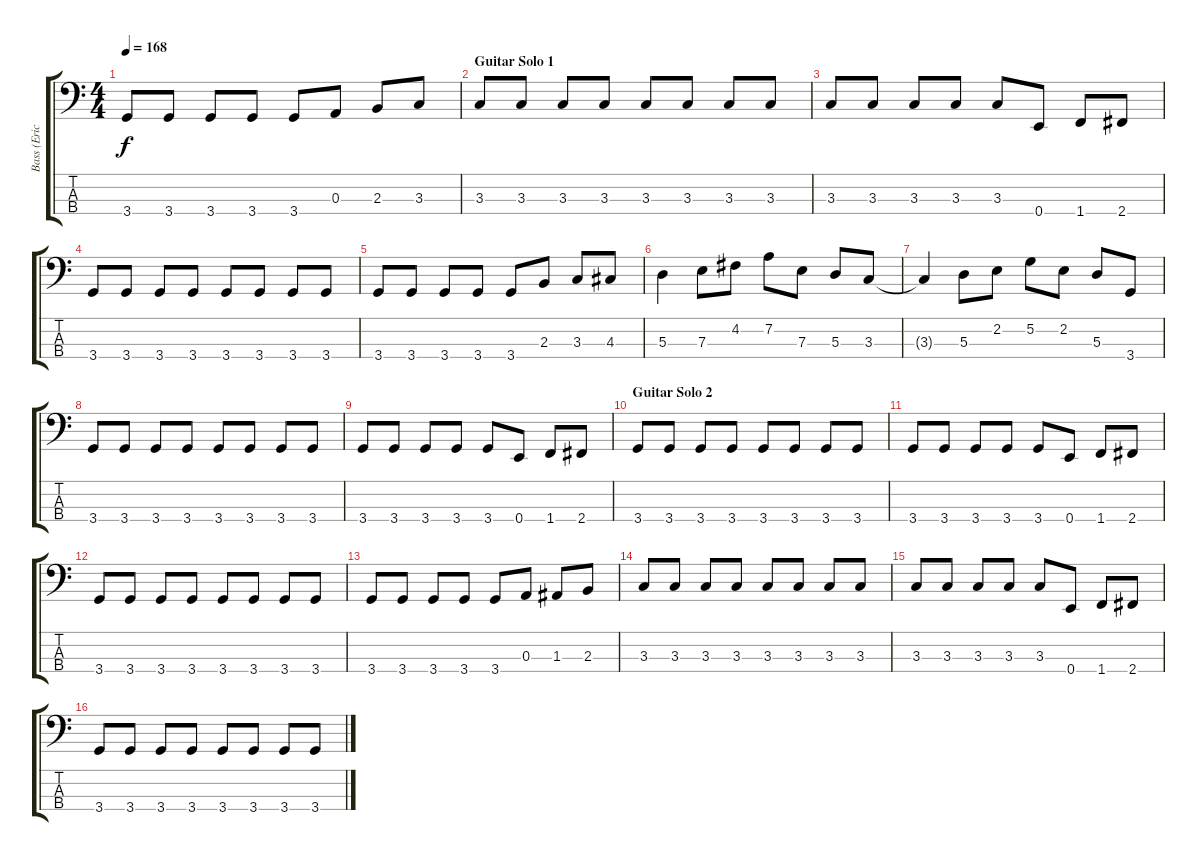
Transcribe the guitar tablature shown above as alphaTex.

\track ("Bass (Eric Stacy)" "Bass (Eric") {instrument electricbassfinger}
\staff {score tabs}
\tuning (G2 D2 A1 E1) {hide}
\ts (4 4)
\tempo 168
\clef f4
\ks c
3.4.8{dy f} 3.4.8 3.4.8 3.4.8 3.4.8 0.3.8 2.3.8 3.3.8 |
\section ("" "Guitar Solo 1")
3.3.8 3.3.8 3.3.8 3.3.8 3.3.8 3.3.8 3.3.8 3.3.8 |
3.3.8 3.3.8 3.3.8 3.3.8 3.3.8 0.4.8 1.4.8 2.4.8 |
3.4.8 3.4.8 3.4.8 3.4.8 3.4.8 3.4.8 3.4.8 3.4.8 |
3.4.8 3.4.8 3.4.8 3.4.8 3.4.8 2.3.8 3.3.8 4.3.8 |
5.3.4 7.3.8 4.2.8 7.2.8 7.3.8 5.3.8 3.3.8 |
3.3{t}.4 5.3.8 2.2.8 5.2.8 2.2.8 5.3.8 3.4.8 |
3.4.8 3.4.8 3.4.8 3.4.8 3.4.8 3.4.8 3.4.8 3.4.8 |
3.4.8 3.4.8 3.4.8 3.4.8 3.4.8 0.4.8 1.4.8 2.4.8 |
\section ("" "Guitar Solo 2")
3.4.8 3.4.8 3.4.8 3.4.8 3.4.8 3.4.8 3.4.8 3.4.8 |
3.4.8 3.4.8 3.4.8 3.4.8 3.4.8 0.4.8 1.4.8 2.4.8 |
3.4.8 3.4.8 3.4.8 3.4.8 3.4.8 3.4.8 3.4.8 3.4.8 |
3.4.8 3.4.8 3.4.8 3.4.8 3.4.8 0.3.8 1.3.8 2.3.8 |
3.3.8 3.3.8 3.3.8 3.3.8 3.3.8 3.3.8 3.3.8 3.3.8 |
3.3.8 3.3.8 3.3.8 3.3.8 3.3.8 0.4.8 1.4.8 2.4.8 |
3.4.8 3.4.8 3.4.8 3.4.8 3.4.8 3.4.8 3.4.8 3.4.8
